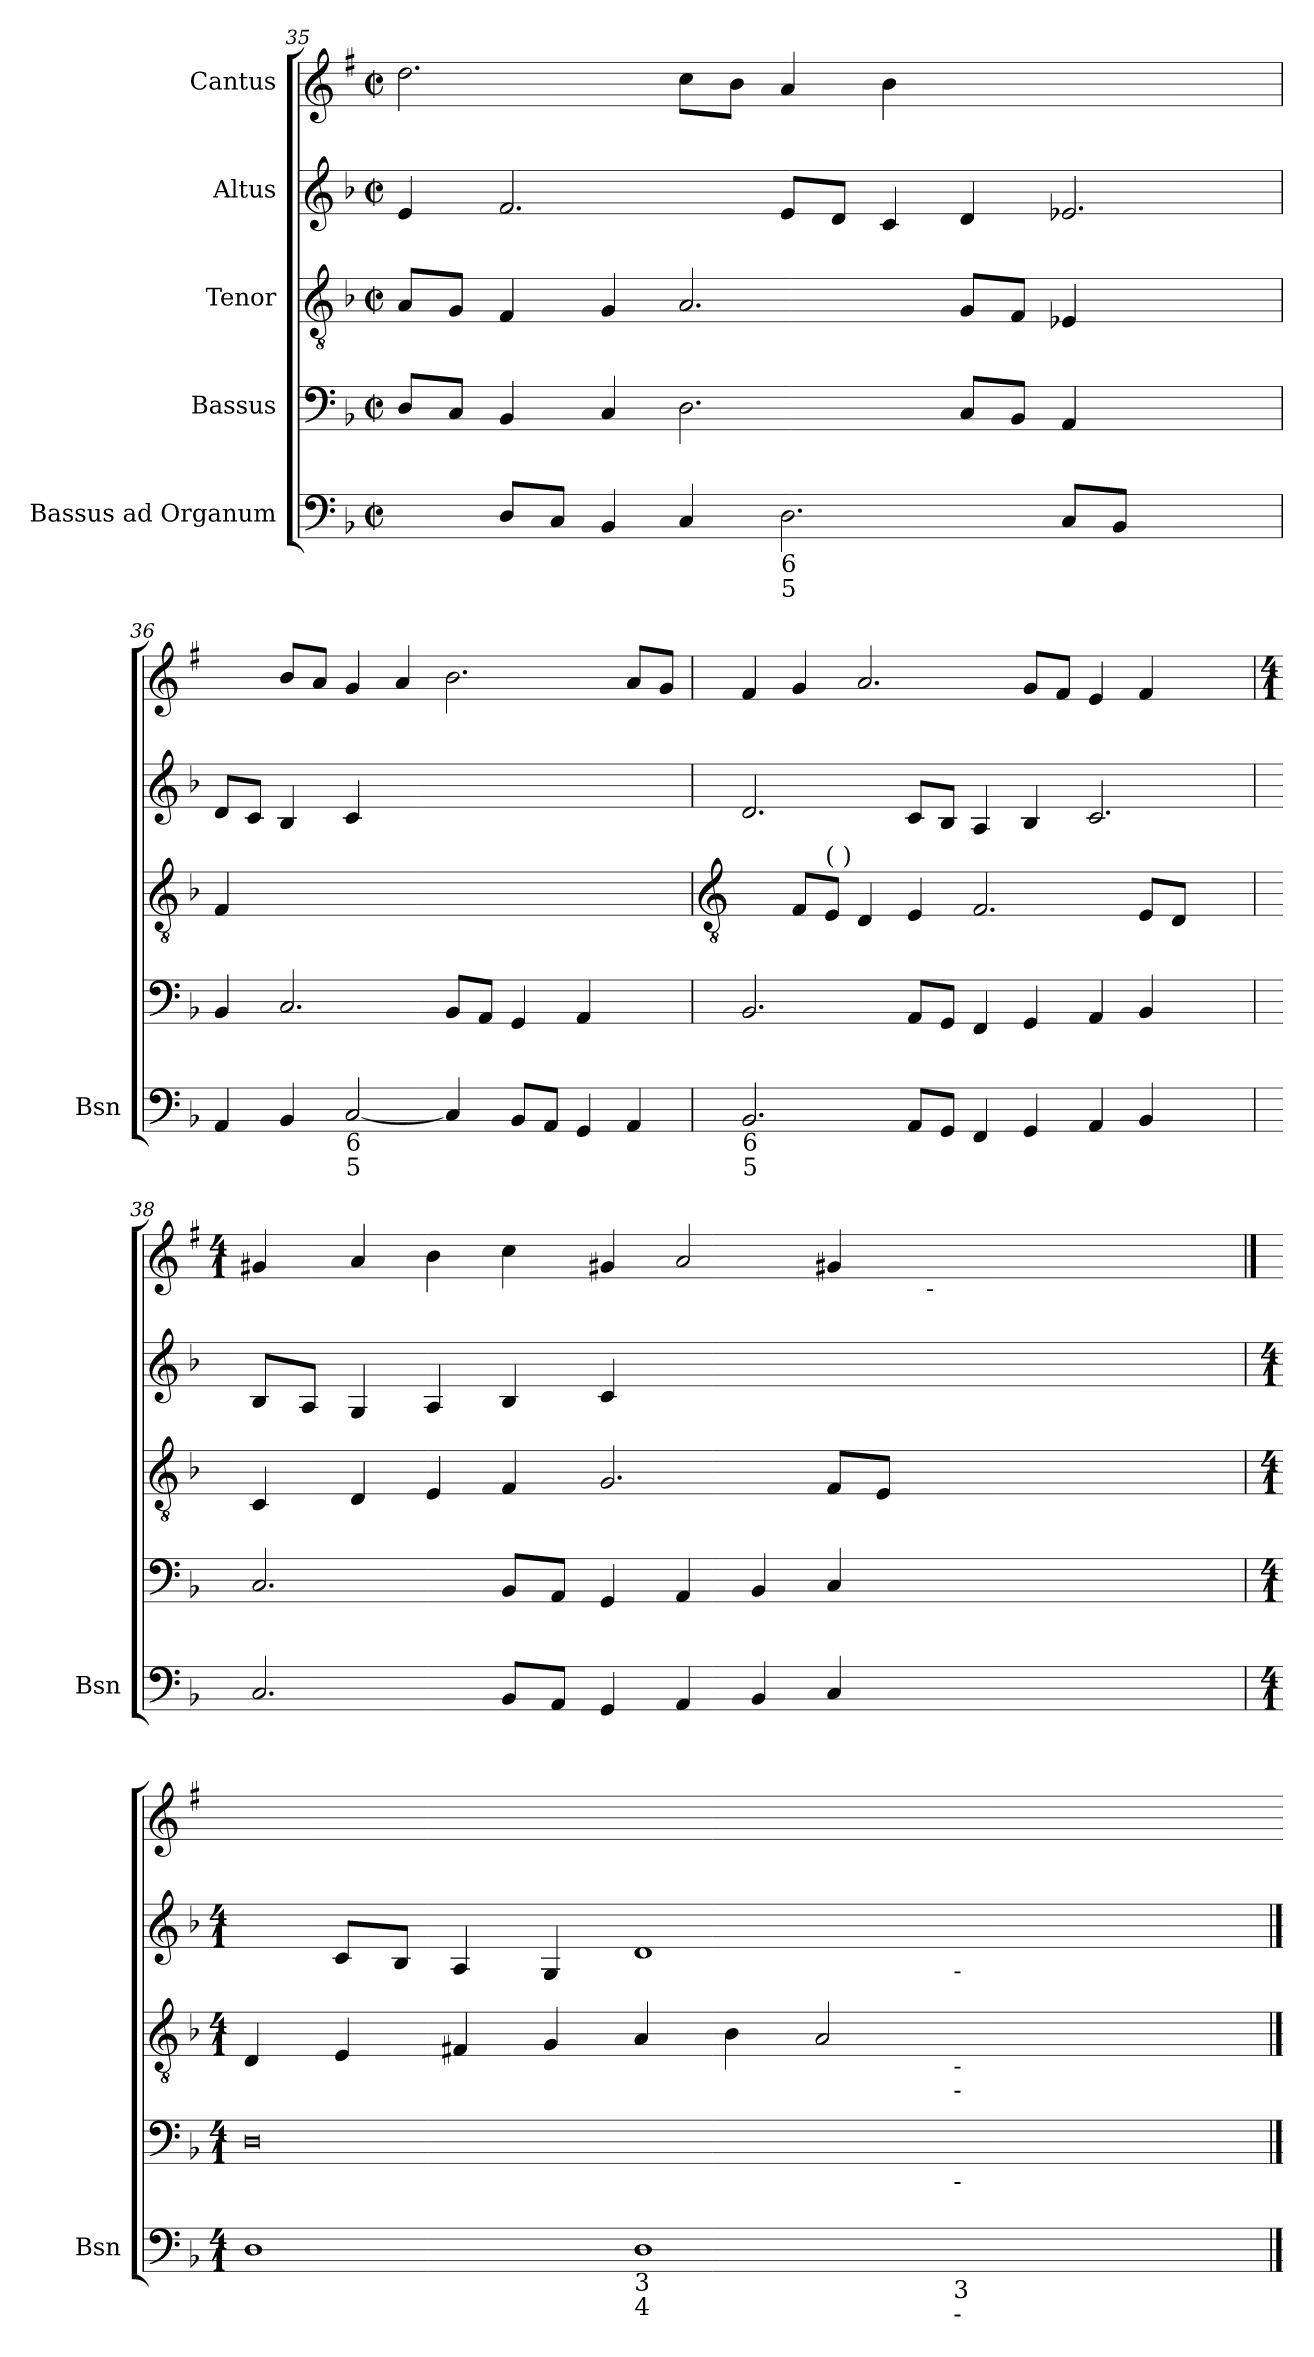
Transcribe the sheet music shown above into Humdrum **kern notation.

**kern	**kern	**text	**kern	**text	**kern	**text	**kern	**text
*part5	*part4	*part4	*part3	*part3	*part2	*part2	*part1	*part1
*staff5	*staff4	*staff4	*staff3	*staff3	*staff2	*staff2	*staff1	*staff1
*I"Bassus ad Organum	*I"Bassus	*	*I"Tenor	*	*I"Altus	*	*I"Cantus	*
*I'Bsn	*	*	*	*	*	*	*	*
*clefF4	*clefF4	*	*clefGv2	*	*clefG2	*	*clefG2	*
*	*	*	*	*	*	*	*ITrd1c2	*
*k[b-]	*k[b-]	*	*k[b-]	*	*k[b-]	*	*k[b-]	*
*F:	*F:	*	*F:	*	*F:	*	*F:	*
*M4/2	*M4/2	*	*M4/2	*	*M4/2	*	*M4/2	*
*met(c|)	*met(c|)	*	*met(c|)	*	*met(c|)	*	*met(c|)	*
=35	=35	=35	=35	=35	=35	=35	=35	=35
4E-yy]	8DL	.	8AL	.	4e	.	2.cc	.
.	8CJ	.	8GJ	.	.	.	.	.
8DL	4BB-	.	4F	.	2.f	.	.	.
8CJ	.	.	.	.	.	.	.	.
4BB-	4C	.	4G	.	.	.	.	.
4C	2.D	.	2.A	.	.	.	8b-L	.
.	.	.	.	.	.	.	8aJ	.
!LO:TX:b:t=6	!	!	!	!	!	!	!	!
!LO:TX:b:t=5	!	!	!	!	!	!	!	!
2.D	.	.	.	.	8eL	.	4g	.
.	.	.	.	.	8dJ	.	.	.
.	.	.	.	.	4c	.	4a	.
.	8CL	.	8GL	.	4d	.	[2b-yy	.
.	8BB-J	.	8FJ	.	.	.	.	.
8CL	4AA	.	4E-X	.	2.e-X	.	.	.
8BB-J	.	.	.	.	.	.	.	.
2ryy	2ryy	.	2ryy	.	.	.	2ryy	.
!!LO:LB:g=z
=36	=36	=36	=36	=36	=36	=36	=36	=36
4AA	4BB-	.	4F	.	8dL	.	4b-yy]	.
.	.	.	.	.	8cJ	.	.	.
4BB-	2.C	.	[2Gyy	.	4B-	.	8aL	.
.	.	.	.	.	.	.	8gJ	.
!LO:TX:b:t=6	!	!	!	!	!	!	!	!
!LO:TX:b:t=5	!	!	!	!	!	!	!	!
[2C	.	.	.	.	4c	.	4f	.
.	.	.	1ryy	.	1ryy	.	4g	.
4C]	8BB-L	.	.	.	.	.	2.a	.
.	8AAJ	.	.	.	.	.	.	.
8BB-L	4GG	.	.	.	.	.	.	.
8AAJ	.	.	.	.	.	.	.	.
4GG	4AA	.	.	.	.	.	.	.
4AA	4ryy	.	4ryy	.	4ryy	.	8gL	.
.	.	.	.	.	.	.	8fJ	.
!!LO:LB:g=z
=37	=37	=37	=37	=37	=37	=37	=37	=37
*	*	*	*clefGv2	*	*	*	*	*
!LO:TX:b:t=6	!	!	!	!	!	!	!	!
!LO:TX:b:t=5	!	!	!	!	!	!	!	!
2.BB-	2.BB-	.	4Gyy]	.	2.d	.	4e	.
.	.	.	8FL	.	.	.	4f	.
!	!	!	!LO:TX:a:t=(  )	!	!	!	!	!
.	.	.	8EJ	.	.	.	.	.
.	.	.	4D	.	.	.	2.g	.
8AAL	8AAL	.	4E	.	8cL	.	.	.
8GGJ	8GGJ	.	.	.	8B-J	.	.	.
4FF	4FF	.	2.F	.	4A	.	.	.
4GG	4GG	.	.	.	4B-	.	8fL	.
.	.	.	.	.	.	.	8eJ	.
4AA	4AA	.	.	.	2.c	.	4d	.
4BB-	4BB-	.	8EL	.	.	.	4e	.
.	.	.	8DJ	.	.	.	.	.
4ryy	4ryy	.	4ryy	.	.	.	4ryy	.
=38	=38	=38	=38	=38	=38	=38	=38	=38
*	*	*	*	*	*	*	*M4/1	*
2.C	2.C	.	4C	.	8B-L	.	4f#X	.
.	.	.	.	.	8AJ	.	.	.
.	.	.	4D	.	4G	.	4g	.
.	.	.	4E	.	4A	.	4a	.
8BB-L	8BB-L	.	4F	.	4B-	.	4b-	.
8AAJ	8AAJ	.	.	.	.	.	.	.
4GG	4GG	.	2.G	.	4c	.	4f#X	.
4AA	4AA	.	.	.	[2dyy	.	2g	.
4BB-	4BB-	.	.	.	.	.	.	.
4C	4C	.	8FL	.	0ryy	.	4f#X	.
.	.	.	8EJ	.	.	.	.	.
!	!	!	!	!	!	!	!LO:TX:b:t=-	!
!	!	!	!	!	!	!	!	!LO:LY:b
0ryy	0ryy	.	0ryy	.	.	.	0g;<yy	bo.
.	.	.	.	.	4ryy	.	.	.
=	=	==	=	==	=	==	==	==
*M4/1	*M4/1	*	*M4/1	*	*M4/1	*	*	*
1D	0D	.	4D	.	4dyy]	.	00ryy	.
.	.	.	4E	.	8cL	.	.	.
.	.	.	.	.	8B-J	.	.	.
.	.	.	4F#X	.	4A	.	.	.
.	.	.	4G	.	4G	.	.	.
!LO:TX:b:t=3	!	!	!	!	!	!	!	!
!LO:TX:b:t=4	!	!	!	!	!	!	!	!
1D	.	.	4A	.	1d	.	.	.
.	.	.	4B-	.	.	.	.	.
.	.	.	2A	.	.	.	.	.
!	!	!	!	!	!LO:TX:b:t=-	!	!	!
!	!	!	!LO:TX:b:t=-	!	!	!	!	!
!	!	!	!LO:TX:b:t=-	!	!	!	!	!
!	!LO:TX:b:t=-	!	!	!	!	!	!	!
!LO:TX:b:t=3	!	!	!	!	!	!	!	!
!LO:TX:b:t=-	!	!	!	!	!	!	!	!
!	!	!LO:LY:b	!	!LO:LY:b	!	!LO:LY:b	!	!
0GG;<yy	0GG;<yy	bo.	0Bn;<yy	bo.	0d;<yy	bo.	.	.
==	==	=	==	=	==	=	=	=
*-	*-	*-	*-	*-	*-	*-	*-	*-
